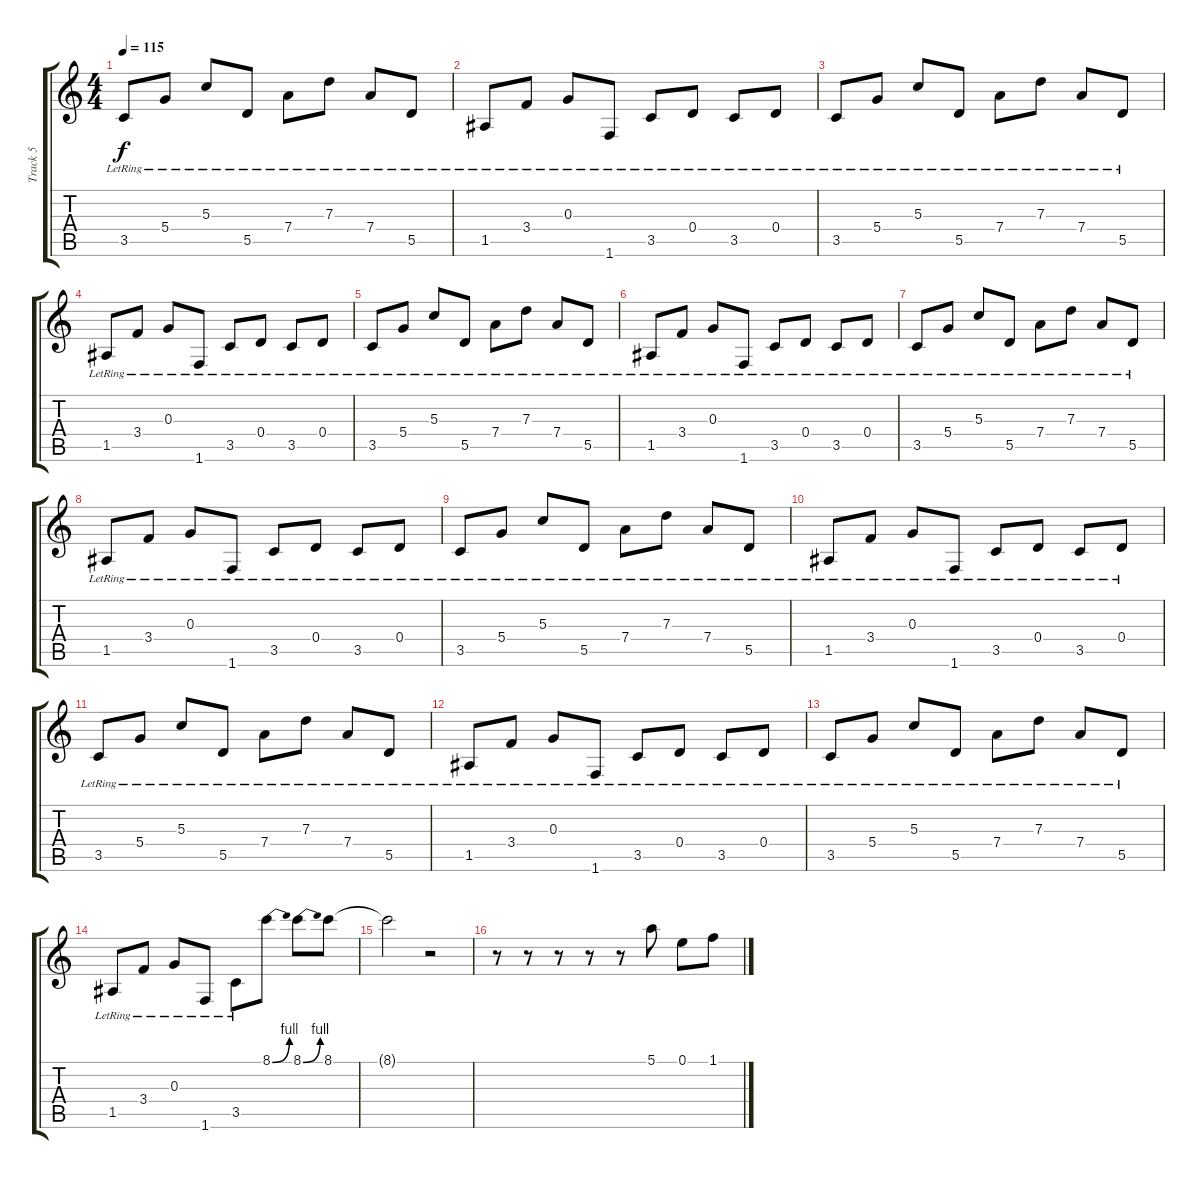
\track ("Track 5" "Track 5") {instrument distortionguitar}
\staff {score tabs}
\tuning (E4 B3 G3 D3 A2 E2) {hide}
\ts (4 4)
\tempo 115
\clef g2
\ks c
3.5{lr}.8{dy f} 5.4{lr}.8 5.3{lr}.8 5.5{lr}.8 7.4{lr}.8 7.3{lr}.8 7.4{lr}.8 5.5{lr}.8 |
1.5{lr}.8{balance 14 instrument acousticguitarsteel} 3.4{lr}.8 0.3{lr}.8 1.6{lr}.8 3.5{lr}.8 0.4{lr}.8 3.5{lr}.8 0.4{lr}.8 |
3.5{lr}.8 5.4{lr}.8 5.3{lr}.8 5.5{lr}.8 7.4{lr}.8 7.3{lr}.8 7.4{lr}.8 5.5{lr}.8 |
1.5{lr}.8 3.4{lr}.8 0.3{lr}.8 1.6{lr}.8 3.5{lr}.8 0.4{lr}.8 3.5{lr}.8 0.4{lr}.8 |
3.5{lr}.8 5.4{lr}.8 5.3{lr}.8 5.5{lr}.8 7.4{lr}.8 7.3{lr}.8 7.4{lr}.8 5.5{lr}.8 |
1.5{lr}.8 3.4{lr}.8 0.3{lr}.8 1.6{lr}.8 3.5{lr}.8 0.4{lr}.8 3.5{lr}.8 0.4{lr}.8 |
3.5{lr}.8 5.4{lr}.8 5.3{lr}.8 5.5{lr}.8 7.4{lr}.8 7.3{lr}.8 7.4{lr}.8 5.5{lr}.8 |
1.5{lr}.8 3.4{lr}.8 0.3{lr}.8 1.6{lr}.8 3.5{lr}.8 0.4{lr}.8 3.5{lr}.8 0.4{lr}.8 |
3.5{lr}.8 5.4{lr}.8 5.3{lr}.8 5.5{lr}.8 7.4{lr}.8 7.3{lr}.8 7.4{lr}.8 5.5{lr}.8 |
1.5{lr}.8 3.4{lr}.8 0.3{lr}.8 1.6{lr}.8 3.5{lr}.8 0.4{lr}.8 3.5{lr}.8 0.4{lr}.8 |
3.5{lr}.8 5.4{lr}.8 5.3{lr}.8 5.5{lr}.8 7.4{lr}.8 7.3{lr}.8 7.4{lr}.8 5.5{lr}.8 |
1.5{lr}.8 3.4{lr}.8 0.3{lr}.8 1.6{lr}.8 3.5{lr}.8 0.4{lr}.8 3.5{lr}.8 0.4{lr}.8 |
3.5{lr}.8 5.4{lr}.8 5.3{lr}.8 5.5{lr}.8 7.4{lr}.8 7.3{lr}.8 7.4{lr}.8 5.5{lr}.8 |
1.5{lr}.8 3.4{lr}.8 0.3{lr}.8 1.6{lr}.8 3.5{lr}.8 8.1{be (bend 0 0 60 4)}.8{balance 8 instrument distortionguitar} 8.1{be (bend 0 0 60 4)}.8 8.1.8 |
8.1{t}.2 r.2 |
r.8 r.8 r.8 r.8 r.8 5.1.8 0.1.8 1.1.8
